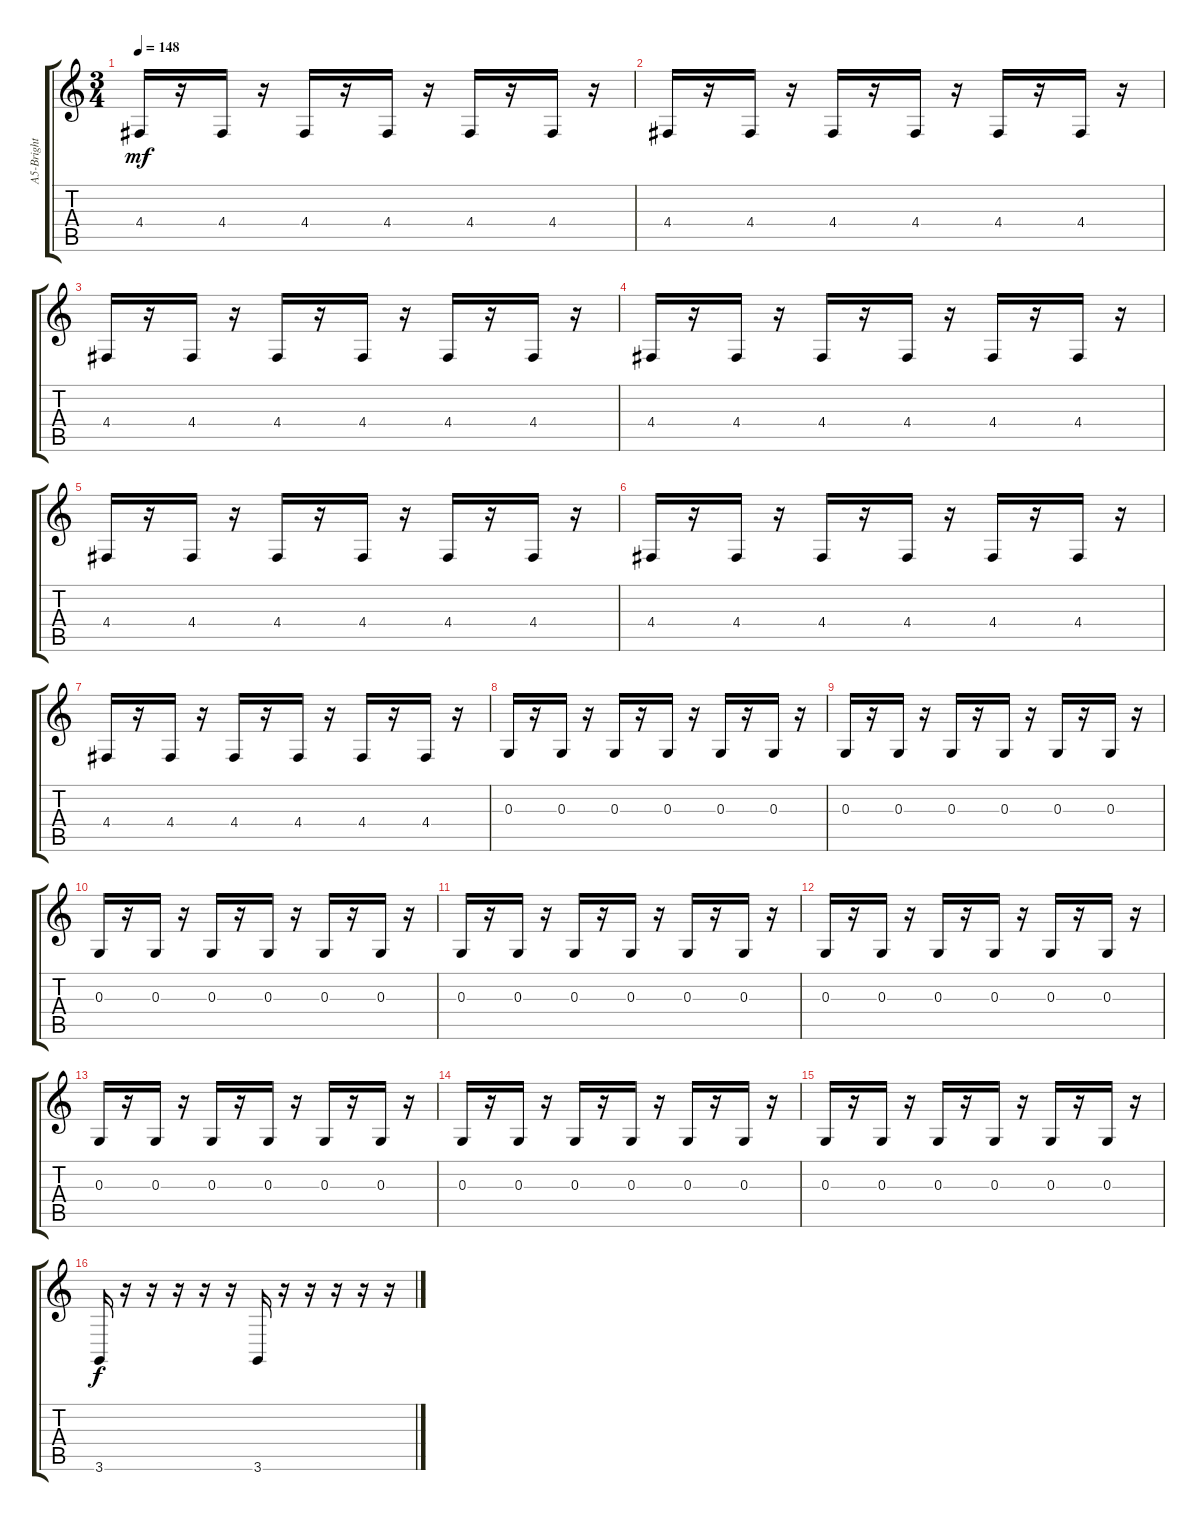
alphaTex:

\track ("A5-Bright Str: " "A5-Bright ") {instrument stringensemble1}
\staff {score tabs}
\tuning (E4 B3 G3 D3 A2 E2) {hide}
\ts (3 4)
\tempo 148
\clef g2
\ks c
4.4.16{dy mf} r.16 4.4.16 r.16 4.4.16 r.16 4.4.16 r.16 4.4.16 r.16 4.4.16 r.16 |
4.4.16 r.16 4.4.16 r.16 4.4.16 r.16 4.4.16 r.16 4.4.16 r.16 4.4.16 r.16 |
4.4.16 r.16 4.4.16 r.16 4.4.16 r.16 4.4.16 r.16 4.4.16 r.16 4.4.16 r.16 |
4.4.16 r.16 4.4.16 r.16 4.4.16 r.16 4.4.16 r.16 4.4.16 r.16 4.4.16 r.16 |
4.4.16 r.16 4.4.16 r.16 4.4.16 r.16 4.4.16 r.16 4.4.16 r.16 4.4.16 r.16 |
4.4.16 r.16 4.4.16 r.16 4.4.16 r.16 4.4.16 r.16 4.4.16 r.16 4.4.16 r.16 |
4.4.16 r.16 4.4.16 r.16 4.4.16 r.16 4.4.16 r.16 4.4.16 r.16 4.4.16 r.16 |
0.3.16 r.16 0.3.16 r.16 0.3.16 r.16 0.3.16 r.16 0.3.16 r.16 0.3.16 r.16 |
0.3.16 r.16 0.3.16 r.16 0.3.16 r.16 0.3.16 r.16 0.3.16 r.16 0.3.16 r.16 |
0.3.16 r.16 0.3.16 r.16 0.3.16 r.16 0.3.16 r.16 0.3.16 r.16 0.3.16 r.16 |
0.3.16 r.16 0.3.16 r.16 0.3.16 r.16 0.3.16 r.16 0.3.16 r.16 0.3.16 r.16 |
0.3.16 r.16 0.3.16 r.16 0.3.16 r.16 0.3.16 r.16 0.3.16 r.16 0.3.16 r.16 |
0.3.16 r.16 0.3.16 r.16 0.3.16 r.16 0.3.16 r.16 0.3.16 r.16 0.3.16 r.16 |
0.3.16 r.16 0.3.16 r.16 0.3.16 r.16 0.3.16 r.16 0.3.16 r.16 0.3.16 r.16 |
0.3.16 r.16 0.3.16 r.16 0.3.16 r.16 0.3.16 r.16 0.3.16 r.16 0.3.16 r.16 |
3.6.16{dy f} r.16 r.16 r.16 r.16 r.16 3.6.16 r.16 r.16 r.16 r.16 r.16
